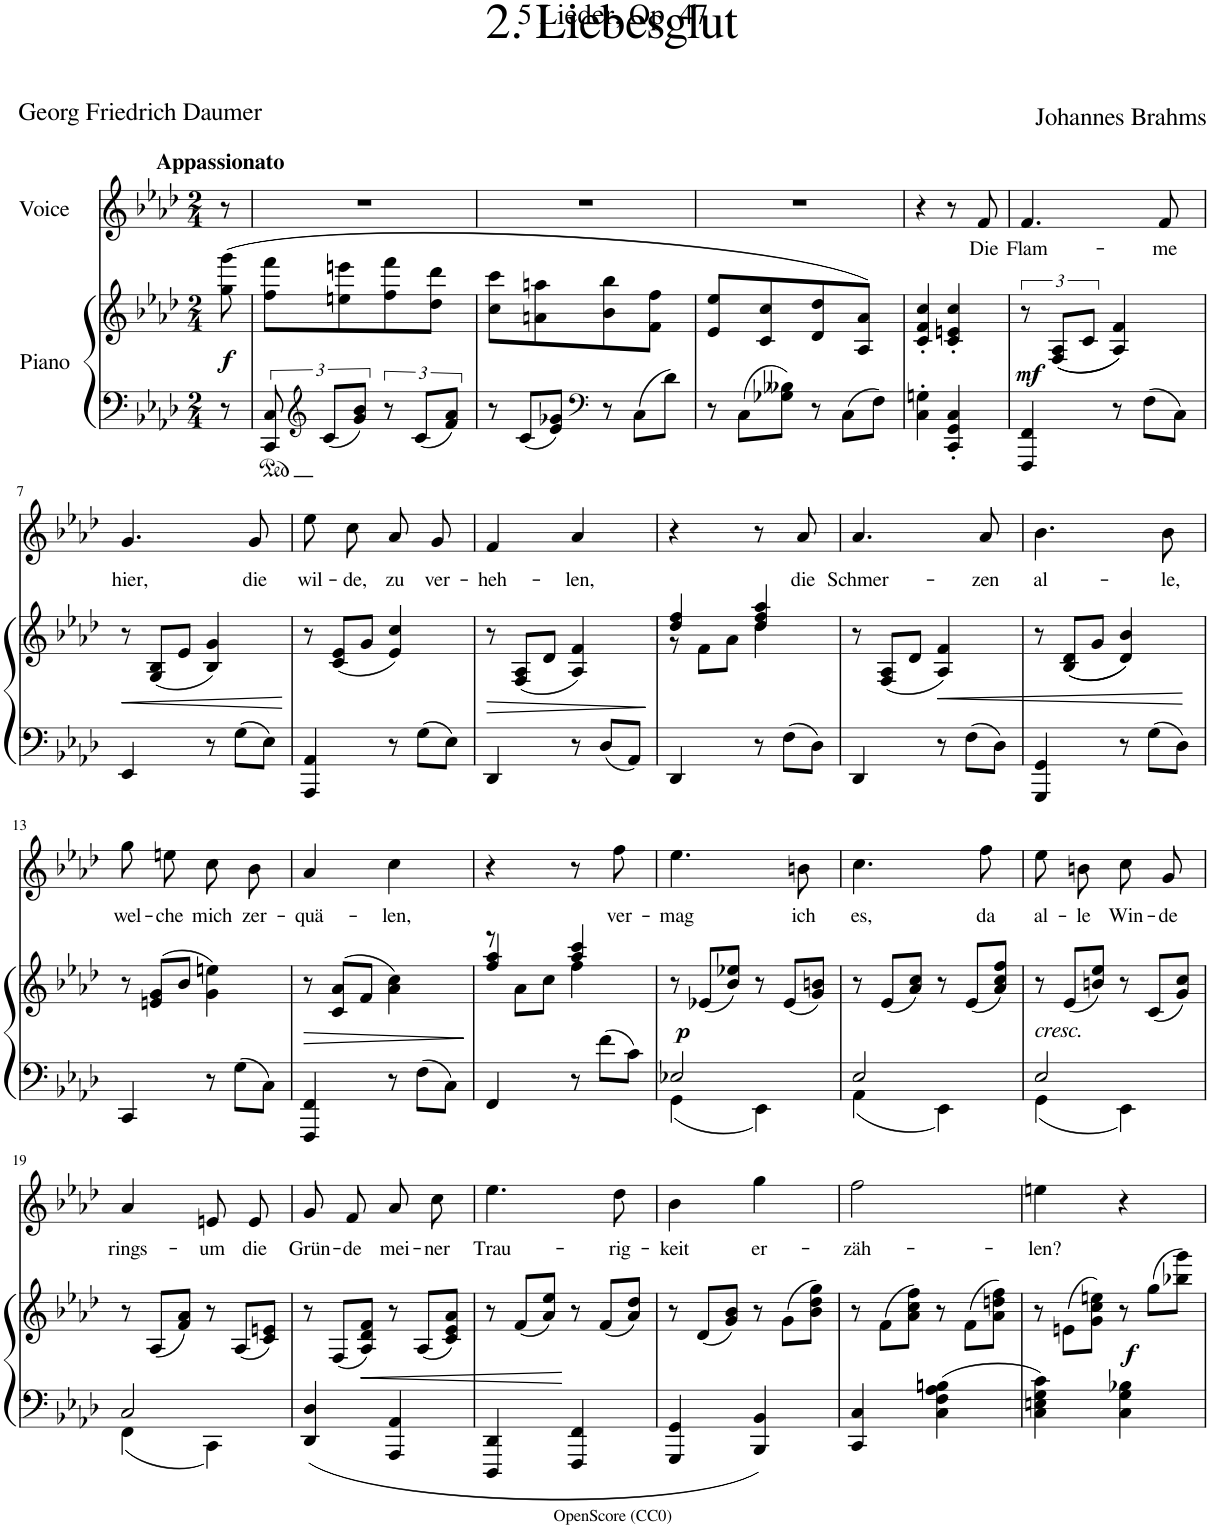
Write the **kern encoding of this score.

**kern	**kern	**dynam	**kern	**text
*part2	*part2	*part2	*part1	*part1
*staff3	*staff2	*staff2/3	*staff1	*staff1
*I"Piano	*	*	*I"Voice	*
*I'Pno	*	*	*	*
*clefF4	*clefG2	*	*clefG2	*
*k[b-e-a-d-]	*k[b-e-a-d-]	*	*k[b-e-a-d-]	*
*M2/4	*M2/4	*	*M2/4	*
=1	=1	=1	=1	=1
!	!	!	!LO:TX:a:B:t=Appassionato	!
!	!	!LO:DY:b	!	!
8r	(8gg\ 8ggg\	f	8r	.
=2	=2	=2	=2	=2
12CC/ 12C/	8ff\ 8fff\L	.	2r	.
*clefG2	*	*	*	*
12c/L	.	.	.	.
.	8een\ 8eeen\	.	.	.
12g/ 12b-/J	.	.	.	.
12r	8ff\ 8fff\	.	.	.
12c/L	.	.	.	.
.	8dd-\ 8ddd-\J	.	.	.
12f/ 12a-/J	.	.	.	.
=3	=3	=3	=3	=3
12r	8cc\ 8ccc\L	.	2r	.
12c/L	.	.	.	.
.	8an\ 8aan\	.	.	.
12e-/ 12g-X/J	.	.	.	.
*clefF4	*	*	*	*
12r	8b-\ 8bb-\	.	.	.
12C\L	.	.	.	.
.	8f\ 8ff\J	.	.	.
12d-\J	.	.	.	.
=4	=4	=4	=4	=4
12r	8e-/ 8ee-/L	.	2r	.
12C\L	.	.	.	.
.	8c/ 8cc/	.	.	.
12G-X\ 12B--X\J	.	.	.	.
12r	8d-/ 8dd-/	.	.	.
12C\L	.	.	.	.
.	8A-/ 8a-/J)	.	.	.
12F\J	.	.	.	.
=5	=5	=5	=5	=5
4C\' 4Gn\'	4c/' 4f/' 4cc/'	.	4r	.
4CC/' 4GG/' 4C/'	4c/' 4en/' 4cc/'	.	8r	.
!	!	!	!	!LO:LY:b
.	.	.	8f/	Die
=6	=6	=6	=6	=6
!	!	!	!	!LO:LY:b
4FFF/ 4FF/	12r	.	4.f/	Flam-
!	!	!LO:DY:b	!	!
.	((12F/ 12A-/L	mf	.	.
.	12c/J	.	.	.
12r	4A-/ 4f/))	.	.	.
12F\L	.	.	.	.
!	!	!	!	!LO:LY:b
.	.	.	8f/	-me
12C\J	.	.	.	.
!!LO:LB:g=z
=7	=7	=7	=7	=7
!	!	!LO:HP:b	!	!LO:LY:b
4EE-/	12r	<	4.g/	hier,
.	(12G/ 12B-/L	.	.	.
.	12e-/J	.	.	.
12r	4B-/ 4g/)	.	.	.
12G\L	.	.	.	.
!	!	!	!	!LO:LY:b
.	.	.	8g/	die
12E-\J	.	.	.	.
.	.	[	.	.
=8	=8	=8	=8	=8
!	!	!	!	!LO:LY:b
4AAA-/ 4AA-/	12r	.	8ee-\L	wil-
.	(12c/ 12e-/L	.	.	.
!	!	!	!	!LO:LY:b
.	.	.	8cc\J	-de,
.	12g/J	.	.	.
!	!	!	!	!LO:LY:b
12r	4e-/ 4cc/)	.	8a-/L	zu
12G\L	.	.	.	.
!	!	!	!	!LO:LY:b
.	.	.	8g/J	ver-
12E-\J	.	.	.	.
=9	=9	=9	=9	=9
!	!	!LO:HP:b	!	!LO:LY:b
4DD-/	12r	>	4f/	-heh-
.	(12F/ 12A-/L	.	.	.
.	12d-/J	.	.	.
!	!	!	!	!LO:LY:b
12r	4A-/ 4f/)	.	4a-/	-len,
12D-/L	.	.	.	.
12AA-/J	.	.	.	.
.	.	]	.	.
=10	=10	=10	=10	=10
*	*^	*	*	*
4DD-/	4dd-/ 4ff/	12r	.	4r	.
.	.	12f\L	.	.	.
.	.	12a-\J	.	.	.
12r	4dd-/ 4ff/ 4aa-/	4dd-\	.	8r	.
12F\L	.	.	.	.	.
!	!	!	!	!	!LO:LY:b
.	.	.	.	8a-/	die
12D-\J	.	.	.	.	.
*	*v	*v	*	*	*
=11	=11	=11	=11	=11
!	!	!	!	!LO:LY:b
4DD-/	12r	.	4.a-/	Schmer-
.	(12F/ 12A-/L	.	.	.
.	12d-/J	.	.	.
!	!	!LO:HP:b	!	!
12r	4A-/ 4f/)	<	.	.
12F\L	.	.	.	.
!	!	!	!	!LO:LY:b
.	.	.	8a-/	-zen
12D-\J	.	.	.	.
=12	=12	=12	=12	=12
!	!	!	!	!LO:LY:b
4GGG/ 4GG/	12r	.	4.b-\	al-
.	((12B-/ 12d-/L	.	.	.
.	12g/J	.	.	.
12r	4d-/ 4b-/))	.	.	.
12G\L	.	.	.	.
!	!	!	!	!LO:LY:b
.	.	.	8b-\	-le,
12D-\J	.	.	.	.
.	.	[	.	.
!!LO:LB:g=z
=13	=13	=13	=13	=13
!	!	!	!	!LO:LY:b
4CC/	12r	.	8gg\L	wel-
.	(12en/ 12g/L	.	.	.
!	!	!	!	!LO:LY:b
.	.	.	8een\J	-che
.	12b-/J	.	.	.
!	!	!	!	!LO:LY:b
12r	4g\ 4een\)	.	8cc\L	mich
12G\L	.	.	.	.
!	!	!	!	!LO:LY:b
.	.	.	8b-\J	zer-
12C\J	.	.	.	.
=14	=14	=14	=14	=14
!	!	!LO:HP:b	!	!LO:LY:b
4FFF/ 4FF/	12r	>	4a-/	quä-
.	(12c/ 12a-/L	.	.	.
.	12f/J	.	.	.
!	!	!	!	!LO:LY:b
12r	4a-\ 4cc\)	.	4cc\	-len,
12F\L	.	.	.	.
12C\J	.	.	.	.
.	.	]	.	.
=15	=15	=15	=15	=15
*	*^	*	*	*
4FF/	12r	4ff/ 4aa-/	.	4r	.
.	12a-\L	.	.	.	.
.	12cc\J	.	.	.	.
12r	4ff\	4aa-/ 4ccc/	.	8r	.
12f\L	.	.	.	.	.
!	!	!	!	!	!LO:LY:b
.	.	.	.	8ff\	ver-
12c\J	.	.	.	.	.
*	*v	*v	*	*	*
=16	=16	=16	=16	=16
*^	*	*	*	*
!	!	!	!LO:DY:b	!	!LO:LY:b
2E-X/	4GG\	12r	p	4.ee-\	-mag
.	.	(12e-X/L	.	.	.
.	.	12b-/ 12ee-X/J)	.	.	.
.	4EE-\	12r	.	.	.
.	.	(12e-/L	.	.	.
!	!	!	!	!	!LO:LY:b
.	.	.	.	8bn\	ich
.	.	12g/ 12bn/J)	.	.	.
=17	=17	=17	=17	=17	=17
!	!	!	!	!	!LO:LY:b
2E-/	4AA-\	12r	.	4.cc\	es,
.	.	(12e-/L	.	.	.
.	.	12a-/ 12cc/J)	.	.	.
.	4EE-\	12r	.	.	.
.	.	(12e-/L	.	.	.
!	!	!	!	!	!LO:LY:b
.	.	.	.	8ff\	da
.	.	12a-/ 12cc/ 12ff/J)	.	.	.
=18	=18	=18	=18	=18	=18
!	!	!LO:TX:b:i:t=cresc.	!	!	!
!	!	!	!	!	!LO:LY:b
2E-/	4GG\	12r	.	8ee-\L	al-
.	.	(12e-/L	.	.	.
!	!	!	!	!	!LO:LY:b
.	.	.	.	8bn\J	-le
.	.	12bn/ 12ee-/J)	.	.	.
!	!	!	!	!	!LO:LY:b
.	4EE-\	12r	.	8cc/L	Win-
.	.	(12c/L	.	.	.
!	!	!	!	!	!LO:LY:b
.	.	.	.	8g/J	-de
.	.	12g/ 12cc/J)	.	.	.
!!LO:LB:g=z
=19	=19	=19	=19	=19	=19
!	!	!	!	!	!LO:LY:b
2C/	4FF\	12r	.	4a-/	rings-
.	.	(12A-/L	.	.	.
.	.	12f/ 12a-/J)	.	.	.
!	!	!	!	!	!LO:LY:b
.	4CC\	12r	.	8en/L	-um
.	.	(12A-/L	.	.	.
!	!	!	!	!	!LO:LY:b
.	.	.	.	8e/J	die
.	.	12c/ 12en/J)	.	.	.
*v	*v	*	*	*	*
=20	=20	=20	=20	=20
!	!	!	!	!LO:LY:b
4DD-/ 4D-/	12r	.	8g/L	Grün-
.	(12F/L	.	.	.
!	!	!	!	!LO:LY:b
.	.	.	8f/J	-de
!	!	!LO:HP:b	!	!
.	12A-/ 12d-/ 12f/J)	<	.	.
!	!	!	!	!LO:LY:b
4AAA-/ 4AA-/	12r	.	8a-\L	mei-
.	(12A-/L	.	.	.
!	!	!	!	!LO:LY:b
.	.	.	8cc\J	-ner
.	12c/ 12e-/ 12a-/J)	.	.	.
=21	=21	=21	=21	=21
!	!	!	!	!LO:LY:b
4DDD-/ 4DD-/	12r	.	4.ee-\	Trau-
.	(12f/L	.	.	.
.	12a-/ 12ee-/J)	.	.	.
4FFF/ 4FF/	12r	[	.	.
.	(12f/L	.	.	.
!	!	!	!	!LO:LY:b
.	.	.	8dd-\	-rig-
.	12a-/ 12dd-/J)	.	.	.
=22	=22	=22	=22	=22
!	!	!	!	!LO:LY:b
4GGG/ 4GG/	12r	.	4b-\	-keit
.	(12d-/L	.	.	.
.	12g/ 12b-/J)	.	.	.
!	!	!	!	!LO:LY:b
4BBB-/ 4BB-/	12r	.	4gg\	er-
.	(12g\L	.	.	.
.	12b-\ 12dd-\ 12gg\J)	.	.	.
=23	=23	=23	=23	=23
!	!	!	!	!LO:LY:b
4CC/ 4C/	12r	.	2ff\	zäh-
.	(12f\L	.	.	.
.	12a-\ 12cc\ 12ff\J)	.	.	.
4C\ 4F\ 4A-\ 4Bn\	12r	.	.	.
.	(12f\L	.	.	.
.	12a-\ 12ddn\ 12ff\J)	.	.	.
=24	=24	=24	=24	=24
!	!	!	!	!LO:LY:b
4C\ 4En\ 4G\ 4c\	12r	.	4een\	-len?
.	(12en\L	.	.	.
.	12g\ 12cc\ 12een\J)	.	.	.
!	!	!LO:DY:b	!	!
4C\ 4G\ 4B-X\	12r	f	4r	.
.	(12gg\L	.	.	.
.	12bb-X\ 12ggg\J)	.	.	.
=	=	=	=	=
*-	*-	*-	*-	*-
